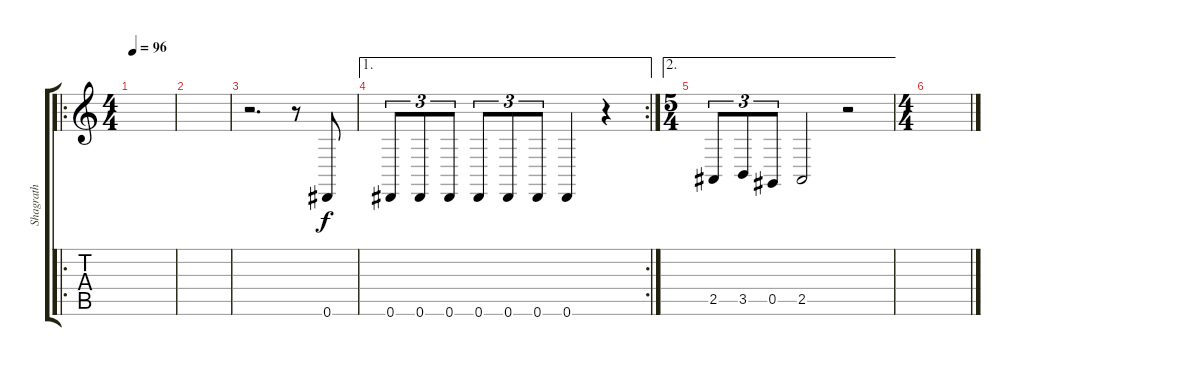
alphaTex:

\track ("Shagrath" "Shagrath") {instrument orchestrahit bank 255}
\staff {score tabs}
\tuning (Eb4 Bb3 Gb3 Db3 Ab2 Eb2) {hide}
\ro
\ts (4 4)
\tempo 96
\clef g2
\ks c
|
|
r.2{d} r.8 0.6.8 |
\ae 1
\rc 2
0.6.8{tu (3 2)} 0.6.8{tu (3 2)} 0.6.8{tu (3 2)} 0.6.8{tu (3 2)} 0.6.8{tu (3 2)} 0.6.8{tu (3 2)} 0.6.4 r.4 |
\ae 2
\ts (5 4)
2.5.8{tu (3 2)} 3.5.8{tu (3 2)} 0.5.8{tu (3 2)} 2.5.2 r.2 |
\ts (4 4)
